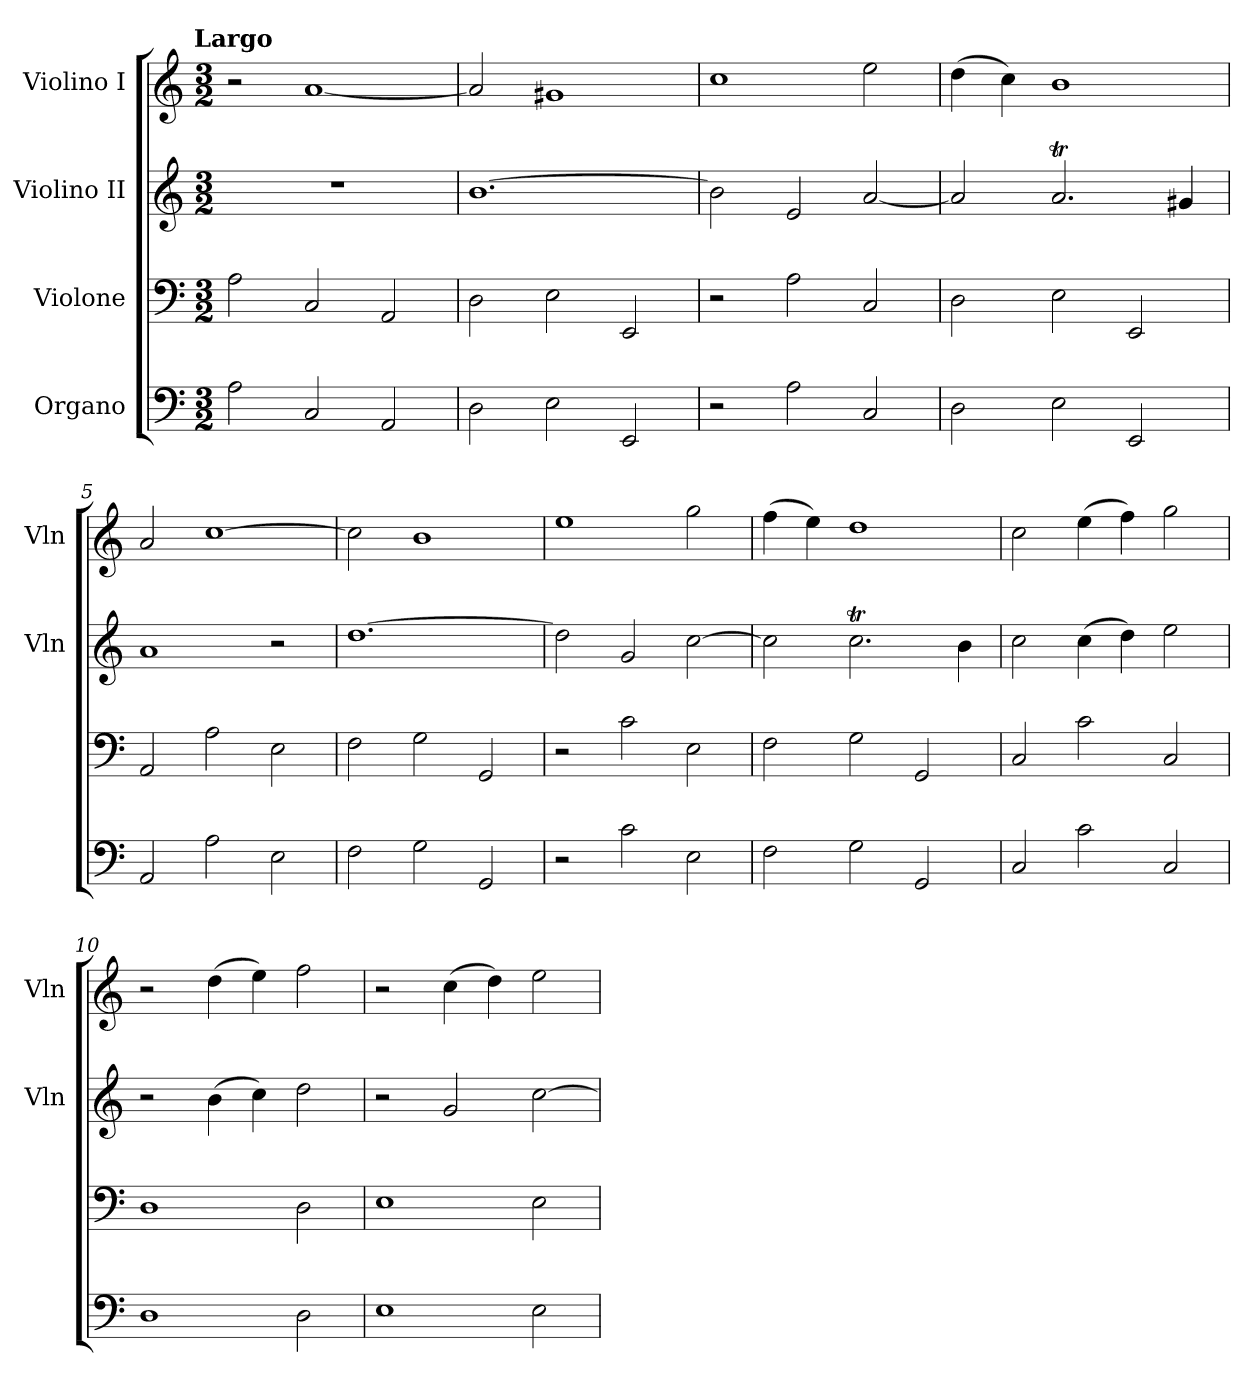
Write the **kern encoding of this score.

**kern	**kern	**kern	**kern
*part4	*part3	*part2	*part1
*staff4	*staff3	*staff2	*staff1
*I"Organo	*I"Violone	*I"Violino II	*I"Violino I
*	*	*I'Vln	*I'Vln
*clefF4	*clefF4	*clefG2	*clefG2
*k[]	*k[]	*k[]	*k[]
!!LO:TX:omd:t=Largo
*M3/2	*M3/2	*M3/2	*M3/2
*MM46	*MM46	*MM46	*MM46
=1	=1	=1	=1
2A	2A	1.r	2r
2C	2C	.	[1a
2AA	2AA	.	.
=2	=2	=2	=2
2D	2D	[1.b	2a]
2E	2E	.	1g#X
2EE	2EE	.	.
=3	=3	=3	=3
2r	2r	2b]	1cc
2A	2A	2e	.
2C	2C	[2a	2ee
=4	=4	=4	=4
2D	2D	2a]	(4dd
.	.	.	4cc)
2E	2E	2.aT	1b
2EE	2EE	.	.
.	.	4g#X	.
=5	=5	=5	=5
2AA	2AA	1a	2a
2A	2A	.	[1cc
2E	2E	2r	.
=6	=6	=6	=6
2F	2F	[1.dd	2cc]
2G	2G	.	1b
2GG	2GG	.	.
=7	=7	=7	=7
2r	2r	2dd]	1ee
2c	2c	2g	.
2E	2E	[2cc	2gg
=8	=8	=8	=8
2F	2F	2cc]	(4ff
.	.	.	4ee)
2G	2G	2.ccT	1dd
2GG	2GG	.	.
.	.	4b	.
=9	=9	=9	=9
2C	2C	2cc	2cc
2c	2c	(4cc	(4ee
.	.	4dd)	4ff)
2C	2C	2ee	2gg
=10	=10	=10	=10
1D	1D	2r	2r
.	.	(4b	(4dd
.	.	4cc)	4ee)
2D	2D	2dd	2ff
=11	=11	=11	=11
1E	1E	2r	2r
.	.	2g	(4cc
.	.	.	4dd)
2E	2E	[2cc	2ee
=	=	=	=
*-	*-	*-	*-
